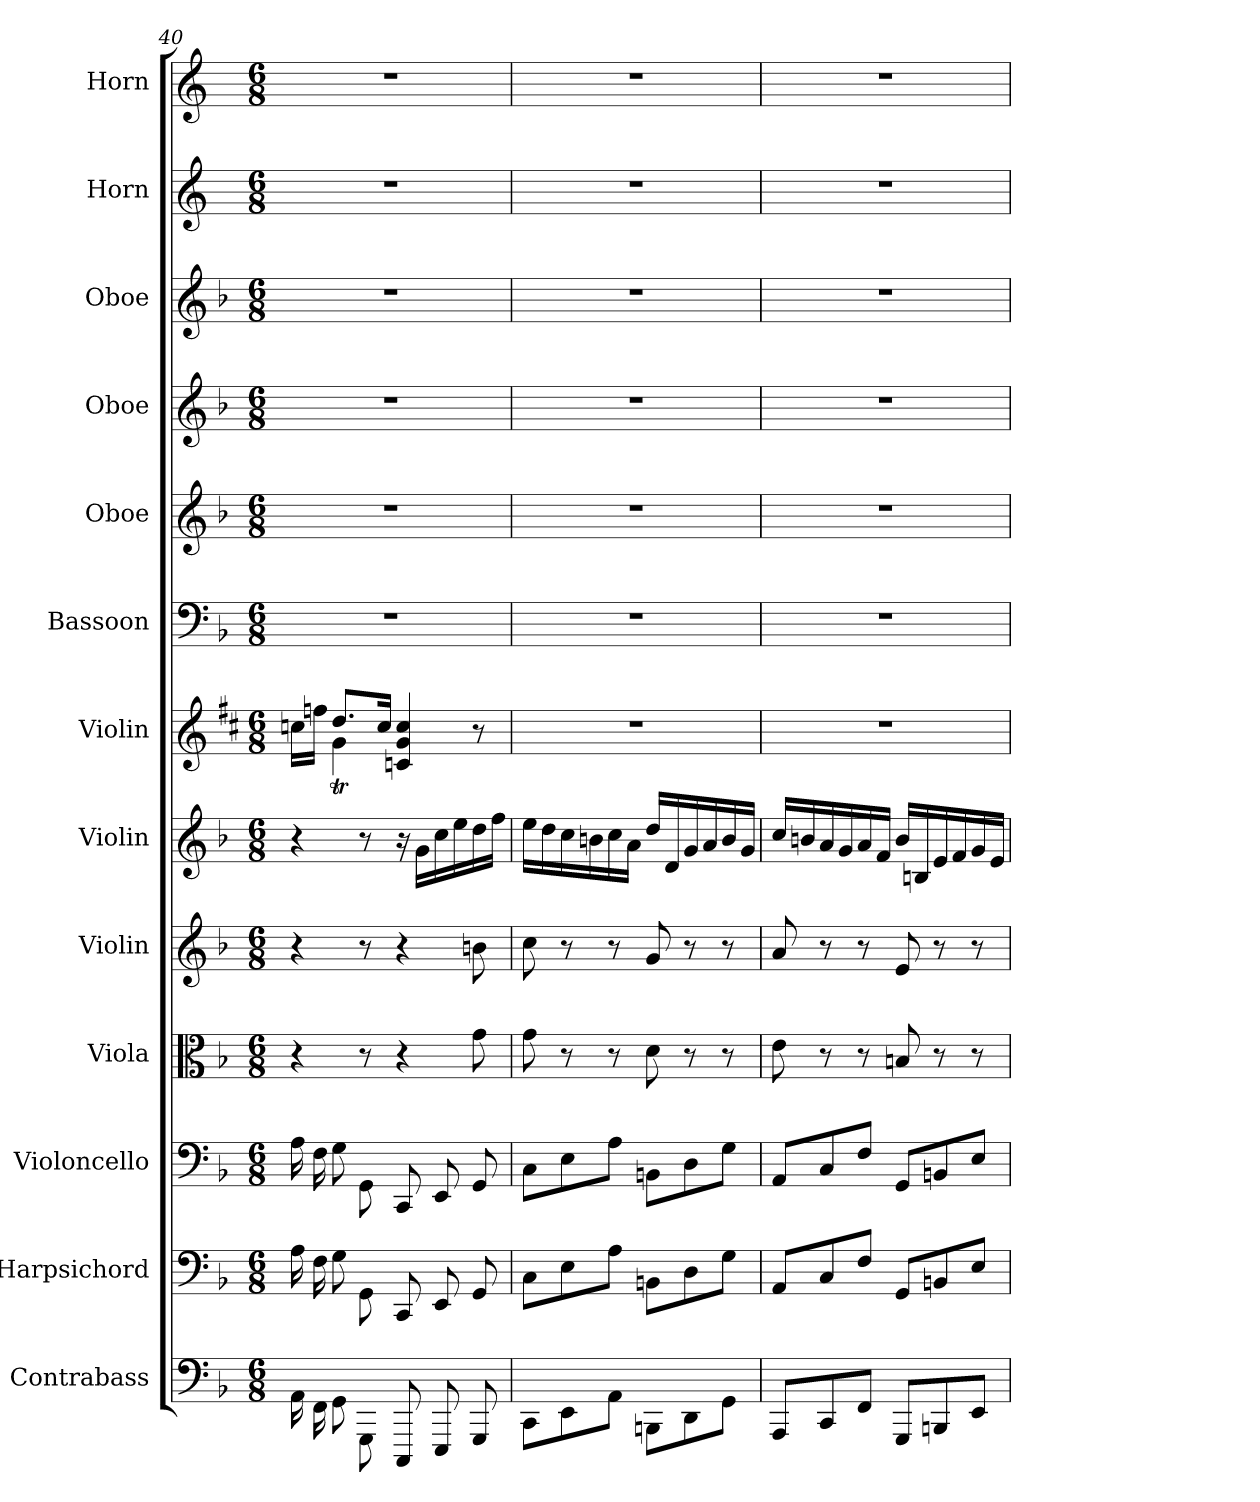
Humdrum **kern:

**kern	**kern	**kern	**kern	**kern	**kern	**kern	**kern	**kern	**kern	**kern	**kern	**kern
*part13	*part12	*part11	*part10	*part9	*part8	*part7	*part6	*part5	*part4	*part3	*part2	*part1
*staff13	*staff12	*staff11	*staff10	*staff9	*staff8	*staff7	*staff6	*staff5	*staff4	*staff3	*staff2	*staff1
*I"Contrabass	*I"Harpsichord	*I"Violoncello	*I"Viola	*I"Violin	*I"Violin	*I"Violin	*I"Bassoon	*I"Oboe	*I"Oboe	*I"Oboe	*I"Horn	*I"Horn
*I'Cb	*I'Hpschd	*I'Vc	*I'Vla	*I'Vln	*I'Vln	*I'Vln	*I'Bsn	*I'Ob	*I'Ob	*I'Ob	*I'Hn	*I'Hn
*clefF4	*clefF4	*clefF4	*clefC3	*clefG2	*clefG2	*clefG2	*clefF4	*clefG2	*clefG2	*clefG2	*clefG2	*clefG2
*ITrd7c12	*	*	*	*	*	*	*	*	*	*	*ITrd4c7	*ITrd4c7
*k[b-]	*k[b-]	*k[b-]	*k[b-]	*k[b-]	*k[b-]	*k[f#c#]	*k[b-]	*k[b-]	*k[b-]	*k[b-]	*k[b-]	*k[b-]
*F:	*F:	*F:	*F:	*F:	*F:	*D:	*F:	*F:	*F:	*F:	*F:	*F:
*M6/8	*M6/8	*M6/8	*M6/8	*M6/8	*M6/8	*M6/8	*M6/8	*M6/8	*M6/8	*M6/8	*M6/8	*M6/8
=40	=40	=40	=40	=40	=40	=40	=40	=40	=40	=40	=40	=40
*	*	*	*	*	*	*^	*	*	*	*	*	*
16AAA\	16A\	16A\	4r	4r	4r	16ccn\LL	8ryy	2.r	2.r	2.r	2.r	2.r	2.r
16FFF\	16F\	16F\	.	.	.	16ffn\JJ	.	.	.	.	.	.	.
8GGG\	8G\	8G\	.	.	.	4g\	8.ddT/L	.	.	.	.	.	.
8GGGG\	8GG\	8GG\	8r	8r	8r	.	.	.	.	.	.	.	.
.	.	.	.	.	.	.	16cc/Jk	.	.	.	.	.	.
8CCCC/	8CC/	8CC/	4r	4r	16r	4cc/ 4g/ 4cn/	4.ryy	.	.	.	.	.	.
.	.	.	.	.	16g\LL	.	.	.	.	.	.	.	.
8EEEE/	8EE/	8EE/	.	.	16cc\	.	.	.	.	.	.	.	.
.	.	.	.	.	16ee\	.	.	.	.	.	.	.	.
8GGGG/	8GG/	8GG/	8g\	8bn\	16dd\	8r	.	.	.	.	.	.	.
.	.	.	.	.	16ff\JJ	.	.	.	.	.	.	.	.
*	*	*	*	*	*	*v	*v	*	*	*	*	*	*
=41	=41	=41	=41	=41	=41	=41	=41	=41	=41	=41	=41	=41
8CCC\L	8C\L	8C\L	8g\	8cc\	16ee\LL	2.r	2.r	2.r	2.r	2.r	2.r	2.r
.	.	.	.	.	16dd\	.	.	.	.	.	.	.
8EEE\	8E\	8E\	8r	8r	16cc\	.	.	.	.	.	.	.
.	.	.	.	.	16bn\	.	.	.	.	.	.	.
8AAA\J	8A\J	8A\J	8r	8r	16cc\	.	.	.	.	.	.	.
.	.	.	.	.	16a\JJ	.	.	.	.	.	.	.
8BBBBn\L	8BBn\L	8BBn\L	8d\	8g/	16dd/LL	.	.	.	.	.	.	.
.	.	.	.	.	16d/	.	.	.	.	.	.	.
8DDD\	8D\	8D\	8r	8r	16g/	.	.	.	.	.	.	.
.	.	.	.	.	16a/	.	.	.	.	.	.	.
8GGG\J	8G\J	8G\J	8r	8r	16b/	.	.	.	.	.	.	.
.	.	.	.	.	16g/JJ	.	.	.	.	.	.	.
=42	=42	=42	=42	=42	=42	=42	=42	=42	=42	=42	=42	=42
8AAAA/L	8AA/L	8AA/L	8e\	8a/	16cc/LL	2.r	2.r	2.r	2.r	2.r	2.r	2.r
.	.	.	.	.	16bn/	.	.	.	.	.	.	.
8CCC/	8C/	8C/	8r	8r	16a/	.	.	.	.	.	.	.
.	.	.	.	.	16g/	.	.	.	.	.	.	.
8FFF/J	8F/J	8F/J	8r	8r	16a/	.	.	.	.	.	.	.
.	.	.	.	.	16f/JJ	.	.	.	.	.	.	.
8GGGG/L	8GG/L	8GG/L	8Bn/	8e/	16b/LL	.	.	.	.	.	.	.
.	.	.	.	.	16Bn/	.	.	.	.	.	.	.
8BBBBn/	8BBn/	8BBn/	8r	8r	16e/	.	.	.	.	.	.	.
.	.	.	.	.	16f/	.	.	.	.	.	.	.
8EEE/J	8E/J	8E/J	8r	8r	16g/	.	.	.	.	.	.	.
.	.	.	.	.	16e/JJ	.	.	.	.	.	.	.
=	=	=	=	=	=	=	=	=	=	=	=	=
*-	*-	*-	*-	*-	*-	*-	*-	*-	*-	*-	*-	*-
